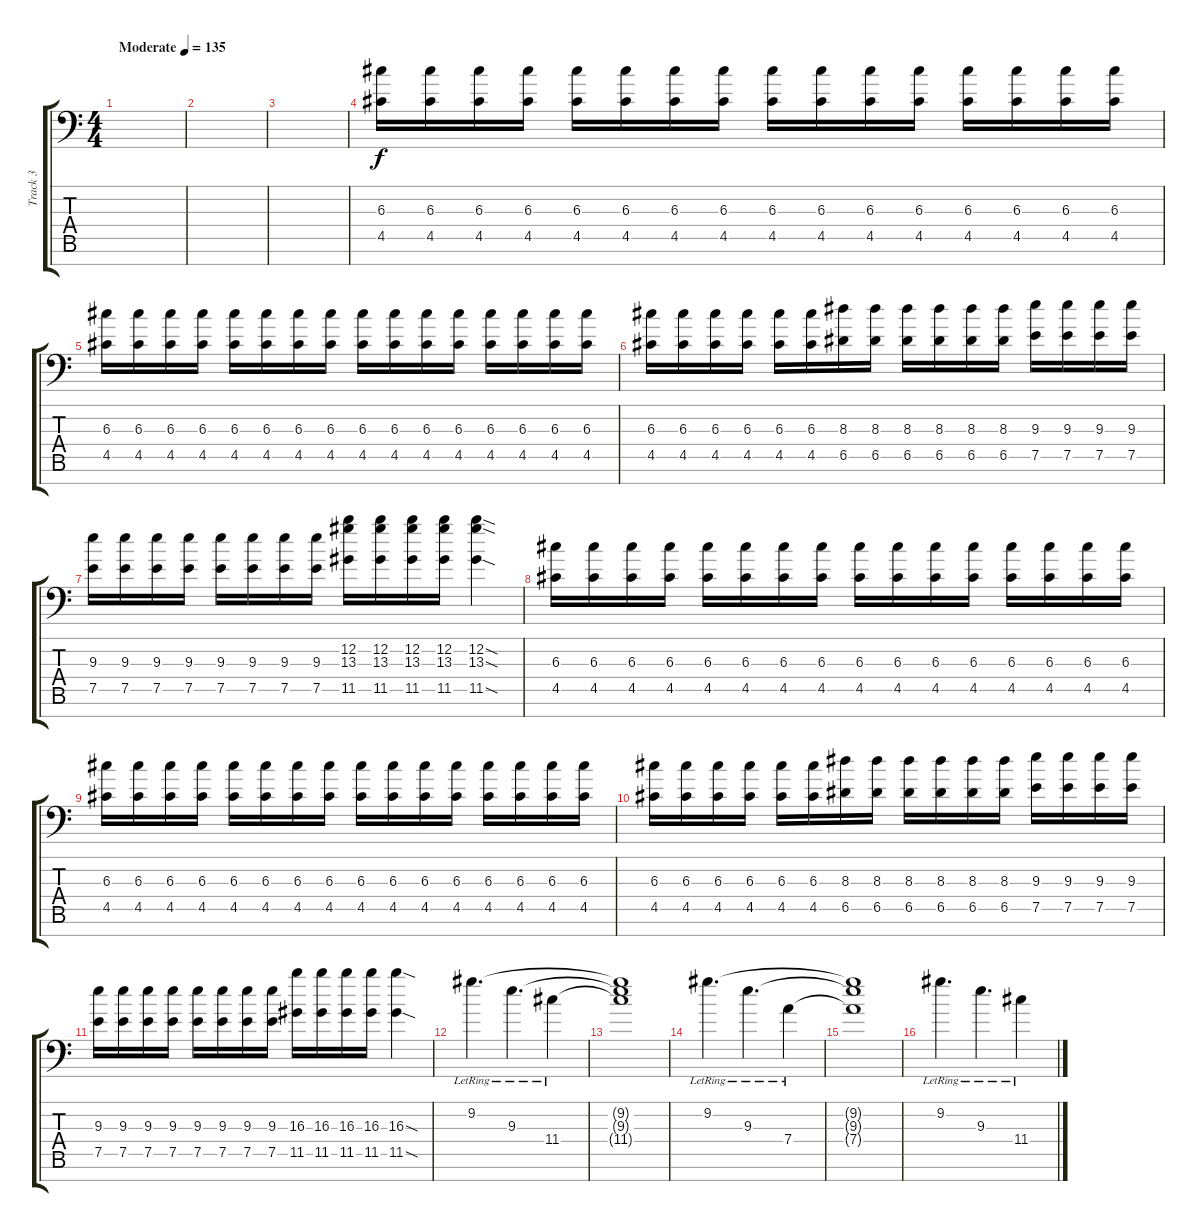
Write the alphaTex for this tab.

\track ("Track 3" "Track 3") {instrument distortionguitar}
\staff {score tabs}
\tuning (E4 B3 G3 D3 A2 E2 A1) {hide}
\ts (4 4)
\tempo (135 "Moderate")
\clef f4
\ks c
|
|
|
(6.3 4.5).16 (6.3 4.5).16 (6.3 4.5).16 (6.3 4.5).16 (6.3 4.5).16 (6.3 4.5).16 (6.3 4.5).16 (6.3 4.5).16 (6.3 4.5).16 (6.3 4.5).16 (6.3 4.5).16 (6.3 4.5).16 (6.3 4.5).16 (6.3 4.5).16 (6.3 4.5).16 (6.3 4.5).16 |
(6.3 4.5).16 (6.3 4.5).16 (6.3 4.5).16 (6.3 4.5).16 (6.3 4.5).16 (6.3 4.5).16 (6.3 4.5).16 (6.3 4.5).16 (6.3 4.5).16 (6.3 4.5).16 (6.3 4.5).16 (6.3 4.5).16 (6.3 4.5).16 (6.3 4.5).16 (6.3 4.5).16 (6.3 4.5).16 |
(6.3 4.5).16 (6.3 4.5).16 (6.3 4.5).16 (6.3 4.5).16 (6.3 4.5).16 (6.3 4.5).16 (8.3 6.5).16 (8.3 6.5).16 (8.3 6.5).16 (8.3 6.5).16 (8.3 6.5).16 (8.3 6.5).16 (9.3 7.5).16 (9.3 7.5).16 (9.3 7.5).16 (9.3 7.5).16 |
(9.3 7.5).16 (9.3 7.5).16 (9.3 7.5).16 (9.3 7.5).16 (9.3 7.5).16 (9.3 7.5).16 (9.3 7.5).16 (9.3 7.5).16 (12.2 13.3 11.5).16 (12.2 13.3 11.5).16 (12.2 13.3 11.5).16 (12.2 13.3 11.5).16 (12.2{sod} 13.3{sod} 11.5{sod}).4 |
(6.3 4.5).16 (6.3 4.5).16 (6.3 4.5).16 (6.3 4.5).16 (6.3 4.5).16 (6.3 4.5).16 (6.3 4.5).16 (6.3 4.5).16 (6.3 4.5).16 (6.3 4.5).16 (6.3 4.5).16 (6.3 4.5).16 (6.3 4.5).16 (6.3 4.5).16 (6.3 4.5).16 (6.3 4.5).16 |
(6.3 4.5).16 (6.3 4.5).16 (6.3 4.5).16 (6.3 4.5).16 (6.3 4.5).16 (6.3 4.5).16 (6.3 4.5).16 (6.3 4.5).16 (6.3 4.5).16 (6.3 4.5).16 (6.3 4.5).16 (6.3 4.5).16 (6.3 4.5).16 (6.3 4.5).16 (6.3 4.5).16 (6.3 4.5).16 |
(6.3 4.5).16 (6.3 4.5).16 (6.3 4.5).16 (6.3 4.5).16 (6.3 4.5).16 (6.3 4.5).16 (8.3 6.5).16 (8.3 6.5).16 (8.3 6.5).16 (8.3 6.5).16 (8.3 6.5).16 (8.3 6.5).16 (9.3 7.5).16 (9.3 7.5).16 (9.3 7.5).16 (9.3 7.5).16 |
(9.3 7.5).16 (9.3 7.5).16 (9.3 7.5).16 (9.3 7.5).16 (9.3 7.5).16 (9.3 7.5).16 (9.3 7.5).16 (9.3 7.5).16 (16.3 11.5).16 (16.3 11.5).16 (16.3 11.5).16 (16.3 11.5).16 (16.3{sod} 11.5{sod}).4 |
9.2{lr}.4{d} 9.3{lr}.4{d} 11.4{lr}.4 |
(9.2{t} 9.3{t} 11.4{t}).1 |
9.2{lr}.4{d} 9.3{lr}.4{d} 7.4{lr}.4 |
(9.2{t} 9.3{t} 7.4{t}).1 |
9.2{lr}.4{d} 9.3{lr}.4{d} 11.4{lr}.4
